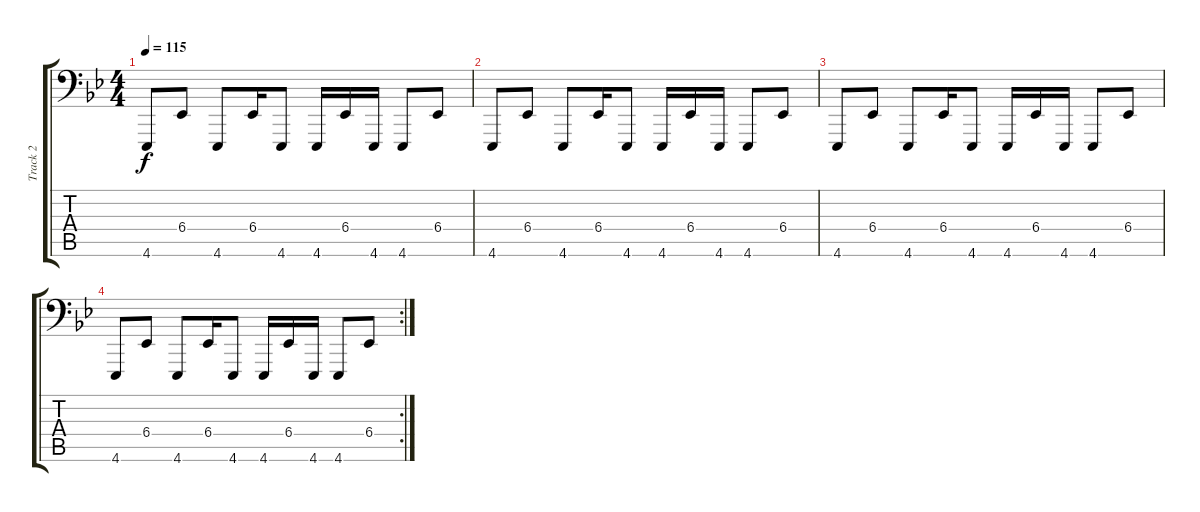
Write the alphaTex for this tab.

\track ("Track 2" "Track 2") {instrument acousticgrandpiano}
\staff {score tabs}
\tuning (C3 G2 D2 A1 E1 B0) {hide}
\ts (4 4)
\tempo 115
\clef f4
\ks bb
4.6.8{dy f} 6.4.8 4.6.8 6.4.16 4.6.8 4.6.16 6.4.16 4.6.16 4.6.8 6.4.8 |
4.6.8 6.4.8 4.6.8 6.4.16 4.6.8 4.6.16 6.4.16 4.6.16 4.6.8 6.4.8 |
4.6.8 6.4.8 4.6.8 6.4.16 4.6.8 4.6.16 6.4.16 4.6.16 4.6.8 6.4.8 |
\rc 2
4.6.8 6.4.8 4.6.8 6.4.16 4.6.8 4.6.16 6.4.16 4.6.16 4.6.8 6.4.8
